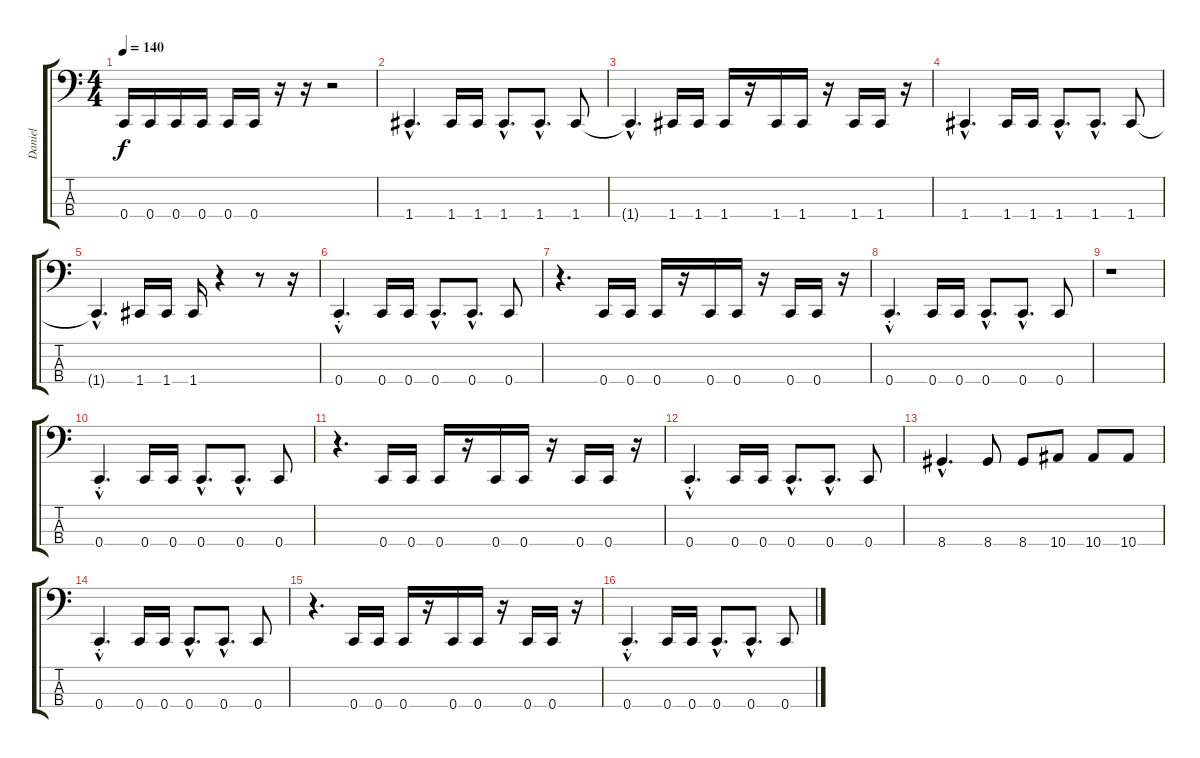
\track ("Daniel" "Daniel") {instrument electricbasspick}
\staff {score tabs}
\tuning (F2 C2 G1 C1) {hide}
\ts (4 4)
\tempo 140
\clef f4
\ks c
0.4.16{dy f} 0.4.16 0.4.16 0.4.16 0.4.16 0.4.16 r.16 r.16 r.2 |
1.4{hac}.4{d} 1.4.16 1.4.16 1.4{hac}.8{d} 1.4{hac}.8{d} 1.4.8 |
1.4{hac t}.4{d} 1.4.16 1.4.16 1.4.16 r.16 1.4.16 1.4.16 r.16 1.4.16 1.4.16 r.16 |
1.4{hac}.4{d} 1.4.16 1.4.16 1.4{hac}.8{d} 1.4{hac}.8{d} 1.4.8 |
1.4{hac t}.4{d} 1.4.16 1.4.16 1.4.16 r.4 r.8 r.16 |
0.4{hac st}.4{d} 0.4.16 0.4.16 0.4{hac}.8{d} 0.4{hac}.8{d} 0.4.8 |
r.4{d} 0.4.16 0.4.16 0.4.16 r.16 0.4.16 0.4.16 r.16 0.4.16 0.4.16 r.16 |
0.4{hac st}.4{d} 0.4.16 0.4.16 0.4{hac}.8{d} 0.4{hac}.8{d} 0.4.8 |
r.1 |
0.4{hac st}.4{d} 0.4.16 0.4.16 0.4{hac}.8{d} 0.4{hac}.8{d} 0.4.8 |
r.4{d} 0.4.16 0.4.16 0.4.16 r.16 0.4.16 0.4.16 r.16 0.4.16 0.4.16 r.16 |
0.4{hac st}.4{d} 0.4.16 0.4.16 0.4{hac}.8{d} 0.4{hac}.8{d} 0.4.8 |
8.4{hac}.4{d} 8.4.8 8.4.8 10.4.8 10.4.8 10.4.8 |
0.4{hac st}.4{d} 0.4.16 0.4.16 0.4{hac}.8{d} 0.4{hac}.8{d} 0.4.8 |
r.4{d} 0.4.16 0.4.16 0.4.16 r.16 0.4.16 0.4.16 r.16 0.4.16 0.4.16 r.16 |
0.4{hac st}.4{d} 0.4.16 0.4.16 0.4{hac}.8{d} 0.4{hac}.8{d} 0.4.8
